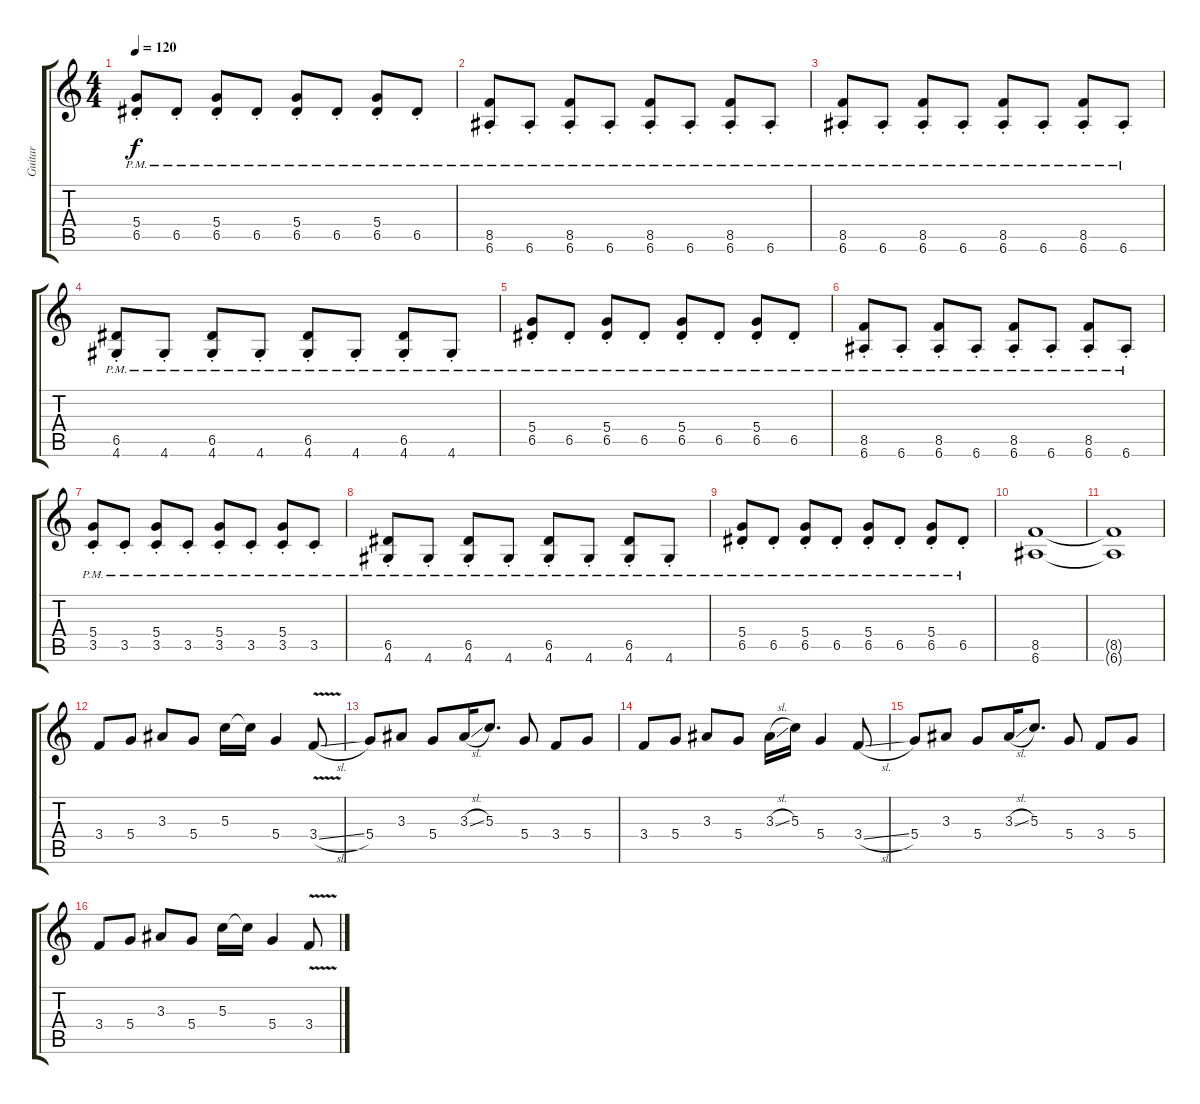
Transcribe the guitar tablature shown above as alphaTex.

\track ("Guitar" "Guitar") {instrument electricguitarjazz}
\staff {score tabs}
\tuning (E4 B3 G3 D3 A2 E2) {hide}
\ts (4 4)
\tempo 120
\clef g2
\ks c
(5.4{pm st} 6.5{pm st}).8{dy f} 6.5{pm st}.8 (5.4{pm st} 6.5{pm st}).8 6.5{pm st}.8 (5.4{pm st} 6.5{pm st}).8 6.5{pm st}.8 (5.4{pm st} 6.5{pm st}).8 6.5{pm st}.8 |
(8.5{pm st} 6.6{pm st}).8 6.6{pm st}.8 (8.5{pm st} 6.6{pm st}).8 6.6{pm st}.8 (8.5{pm st} 6.6{pm st}).8 6.6{pm st}.8 (8.5{pm st} 6.6{pm st}).8 6.6{pm st}.8 |
(8.5{pm st} 6.6{pm st}).8 6.6{pm st}.8 (8.5{pm st} 6.6{pm st}).8 6.6{pm st}.8 (8.5{pm st} 6.6{pm st}).8 6.6{pm st}.8 (8.5{pm st} 6.6{pm st}).8 6.6{pm st}.8 |
(6.5{pm st} 4.6{pm st}).8 4.6{pm st}.8 (6.5{pm st} 4.6{pm st}).8 4.6{pm st}.8 (6.5{pm st} 4.6{pm st}).8 4.6{pm st}.8 (6.5{pm st} 4.6{pm st}).8 4.6{pm st}.8 |
(5.4{pm st} 6.5{pm st}).8 6.5{pm st}.8 (5.4{pm st} 6.5{pm st}).8 6.5{pm st}.8 (5.4{pm st} 6.5{pm st}).8 6.5{pm st}.8 (5.4{pm st} 6.5{pm st}).8 6.5{pm st}.8 |
(8.5{pm st} 6.6{pm st}).8 6.6{pm st}.8 (8.5{pm st} 6.6{pm st}).8 6.6{pm st}.8 (8.5{pm st} 6.6{pm st}).8 6.6{pm st}.8 (8.5{pm st} 6.6{pm st}).8 6.6{pm st}.8 |
(5.4{pm st} 3.5{pm st}).8 3.5{pm st}.8 (5.4{pm st} 3.5{pm st}).8 3.5{pm st}.8 (5.4{pm st} 3.5{pm st}).8 3.5{pm st}.8 (5.4{pm st} 3.5{pm st}).8 3.5{pm st}.8 |
(6.5{pm st} 4.6{pm st}).8 4.6{pm st}.8 (6.5{pm st} 4.6{pm st}).8 4.6{pm st}.8 (6.5{pm st} 4.6{pm st}).8 4.6{pm st}.8 (6.5{pm st} 4.6{pm st}).8 4.6{pm st}.8 |
(5.4{pm st} 6.5{pm st}).8 6.5{pm st}.8 (5.4{pm st} 6.5{pm st}).8 6.5{pm st}.8 (5.4{pm st} 6.5{pm st}).8 6.5{pm st}.8 (5.4{pm st} 6.5{pm st}).8 6.5{pm st}.8 |
(8.5 6.6).1 |
(8.5{t} 6.6{t}).1 |
3.4.8 5.4.8 3.3.8 5.4.8 5.3.16 5.3{t}.16 5.4.4 3.4{v sl}.8 |
5.4.8 3.3.8 5.4.8 3.3{sl}.16 5.3.8{d} 5.4.8 3.4.8 5.4.8 |
3.4.8 5.4.8 3.3.8 5.4.8 3.3{sl}.16 5.3.16 5.4.4 3.4{sl}.8 |
5.4.8 3.3.8 5.4.8 3.3{sl}.16 5.3.8{d} 5.4.8 3.4.8 5.4.8 |
3.4.8 5.4.8 3.3.8 5.4.8 5.3.16 5.3{t}.16 5.4.4 3.4{v sl}.8
